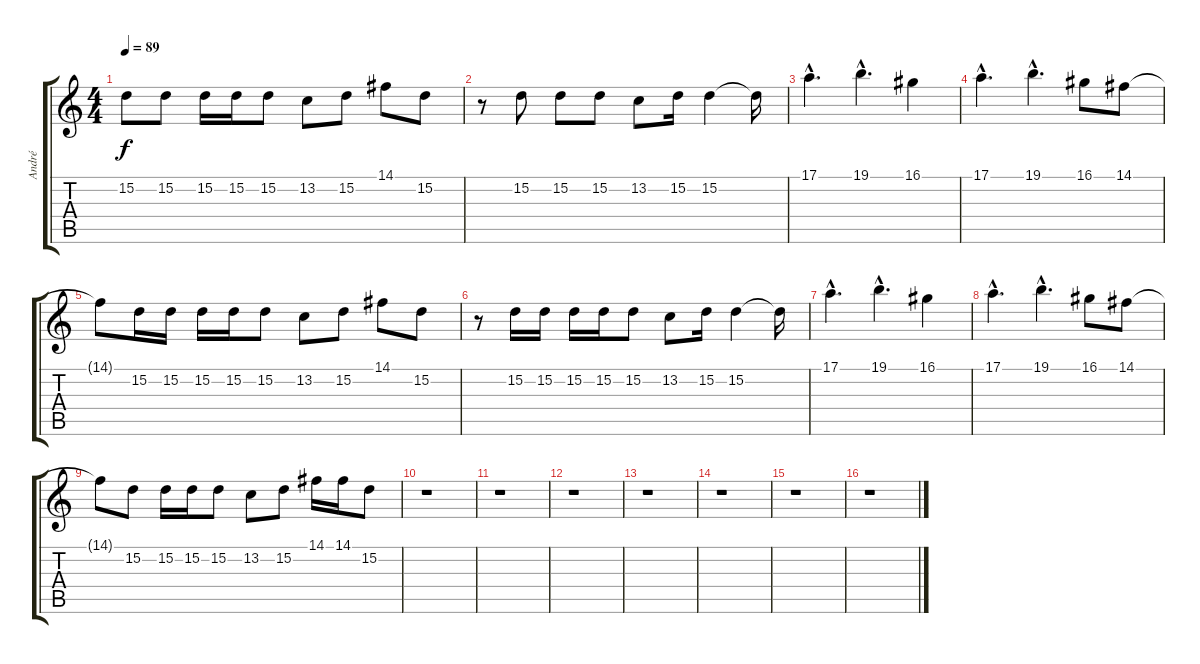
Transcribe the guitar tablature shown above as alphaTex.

\track ("André" "André") {instrument pad4choir}
\staff {score tabs}
\tuning (E4 B3 G3 D3 A2 E2) {hide}
\ts (4 4)
\tempo 89
\clef g2
\ks c
15.2{t}.8{dy f} 15.2.8 15.2.16 15.2.16 15.2.8 13.2.8 15.2.8 14.1.8 15.2.8 |
r.8 15.2.8 15.2.8 15.2.8 13.2.8 15.2.16 15.2.4 15.2{t}.16 |
17.1{hac}.4{d} 19.1{hac}.4{d} 16.1.4 |
17.1{hac}.4{d} 19.1{hac}.4{d} 16.1.8 14.1.8 |
14.1{t}.8 15.2.16 15.2.16 15.2.16 15.2.16 15.2.8 13.2.8 15.2.8 14.1.8 15.2.8 |
r.8 15.2.16 15.2.16 15.2.16 15.2.16 15.2.8 13.2.8 15.2.16 15.2.4 15.2{t}.16 |
17.1{hac}.4{d} 19.1{hac}.4{d} 16.1.4 |
17.1{hac}.4{d} 19.1{hac}.4{d} 16.1.8 14.1.8 |
14.1{t}.8 15.2.8 15.2.16 15.2.16 15.2.8 13.2.8 15.2.8 14.1.16 14.1.16 15.2.8 |
r.1 |
r.1 |
r.1 |
r.1 |
r.1 |
r.1 |
r.1
